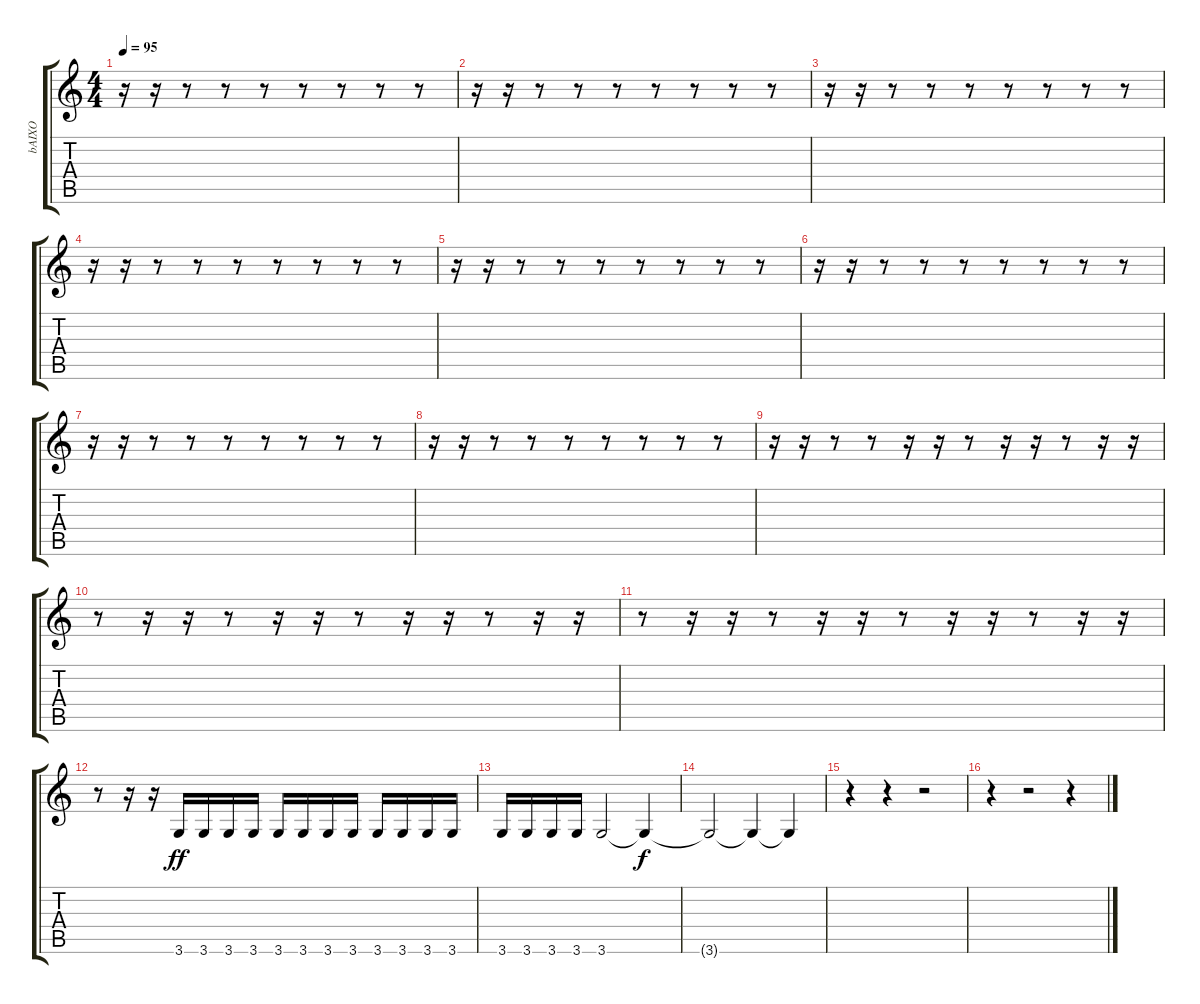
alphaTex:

\track ("bAIXO" "bAIXO") {instrument electricbasspick}
\staff {score tabs}
\tuning (E4 B3 G3 D3 A2 E2) {hide}
\ts (4 4)
\tempo 95
\clef g2
\ks c
r.16{dy ff} r.16 r.8 r.8 r.8 r.8 r.8 r.8 r.8 |
r.16 r.16 r.8 r.8 r.8 r.8 r.8 r.8 r.8 |
r.16 r.16 r.8 r.8 r.8 r.8 r.8 r.8 r.8 |
r.16 r.16 r.8 r.8 r.8 r.8 r.8 r.8 r.8 |
r.16 r.16 r.8 r.8 r.8 r.8 r.8 r.8 r.8 |
r.16 r.16 r.8 r.8 r.8 r.8 r.8 r.8 r.8 |
r.16 r.16 r.8 r.8 r.8 r.8 r.8 r.8 r.8 |
r.16 r.16 r.8 r.8 r.8 r.8 r.8 r.8 r.8 |
r.16 r.16 r.8 r.8 r.16 r.16 r.8 r.16 r.16 r.8 r.16 r.16 |
r.8 r.16 r.16 r.8 r.16 r.16 r.8 r.16 r.16 r.8 r.16 r.16 |
r.8 r.16 r.16 r.8 r.16 r.16 r.8 r.16 r.16 r.8 r.16 r.16 |
r.8 r.16 r.16 3.6.16 3.6.16 3.6.16 3.6.16 3.6.16 3.6.16 3.6.16 3.6.16 3.6.16 3.6.16 3.6.16 3.6.16 |
3.6.16 3.6.16 3.6.16 3.6.16 3.6.2 3.6{t}.4{dy f} |
3.6{t}.2 3.6{t}.4 3.6{t}.4 |
r.4 r.4 r.2 |
r.4 r.2 r.4
